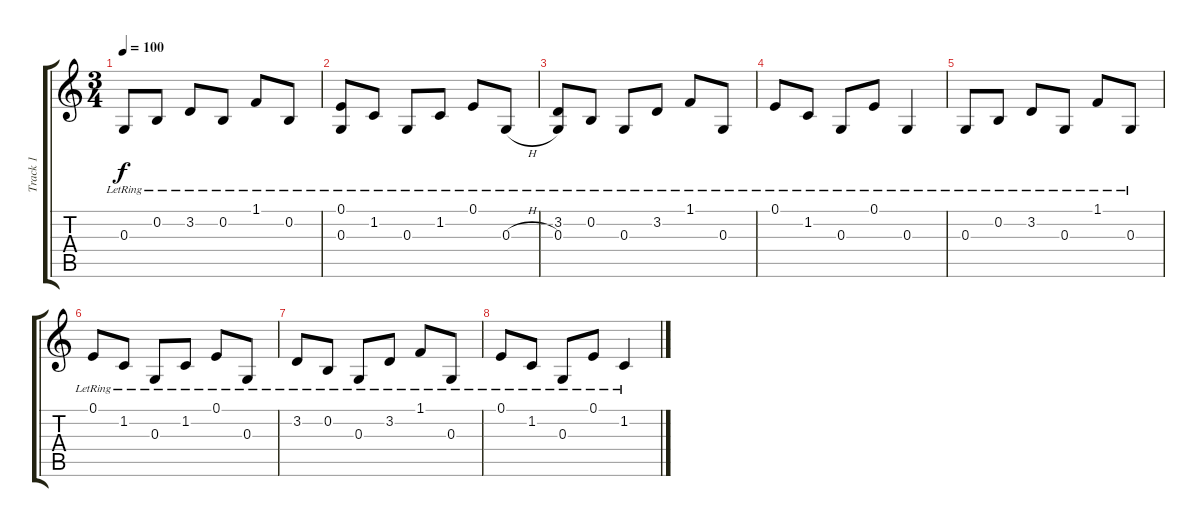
\track ("Track 1" "Track 1") {instrument brightacousticpiano}
\staff {score tabs}
\tuning (E4 B3 G3 D3 A2 E2) {hide}
\ts (3 4)
\tempo 100
\clef g2
\ks c
0.3{lr}.8{dy f volume 4} 0.2{lr}.8{volume 5} 3.2{lr}.8{volume 6} 0.2{lr}.8{volume 7} 1.1{lr}.8{volume 8} 0.2{lr}.8{volume 9} |
(0.1{lr} 0.3{lr}).8{volume 10} 1.2{lr}.8{volume 11} 0.3{lr}.8{volume 12} 1.2{lr}.8{volume 13} 0.1{lr}.8 0.3{h lr}.8 |
(3.2{lr} 0.3{lr}).8 0.2{lr}.8 0.3{lr}.8 3.2{lr}.8 1.1{lr}.8 0.3{lr}.8 |
0.1{lr}.8 1.2{lr}.8 0.3{lr}.8 0.1{lr}.8 0.3{lr}.4 |
0.3{lr}.8 0.2{lr}.8 3.2{lr}.8 0.3{lr}.8 1.1{lr}.8 0.3{lr}.8 |
0.1{lr}.8 1.2{lr}.8 0.3{lr}.8 1.2{lr}.8 0.1{lr}.8 0.3{lr}.8 |
3.2{lr}.8 0.2{lr}.8 0.3{lr}.8 3.2{lr}.8 1.1{lr}.8 0.3{lr}.8 |
0.1{lr}.8 1.2{lr}.8 0.3{lr}.8 0.1{lr}.8 1.2{lr}.4
